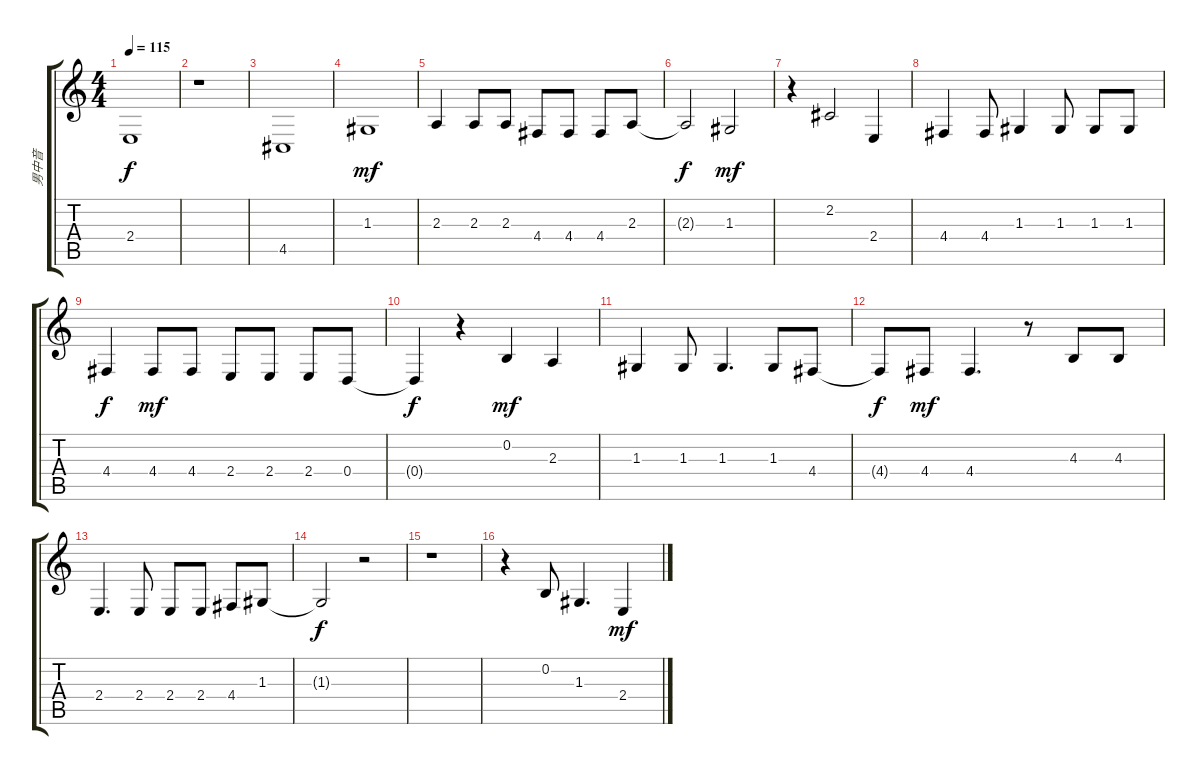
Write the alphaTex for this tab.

\track ("男中音" "男中音") {instrument stringensemble1}
\staff {score tabs}
\tuning (E4 B3 G3 D3 A2 E2) {hide}
\ts (4 4)
\tempo 115
\clef g2
\ks c
2.4{t}.1{dy f} |
r.1 |
4.5.1 |
1.3.1{dy mf} |
2.3.4 2.3.8 2.3.8 4.4.8 4.4.8 4.4.8 2.3.8 |
2.3{t}.2{dy f} 1.3.2{dy mf} |
r.4 2.2.2 2.4.4 |
4.4.4 4.4.8 1.3.4 1.3.8 1.3.8 1.3.8 |
4.4.4{dy f} 4.4.8{dy mf} 4.4.8 2.4.8 2.4.8 2.4.8 0.4.8 |
0.4{t}.4{dy f} r.4 0.2.4{dy mf} 2.3.4 |
1.3.4 1.3.8 1.3.4{d} 1.3.8 4.4.8 |
4.4{t}.8{dy f} 4.4.8{dy mf} 4.4.4{d} r.8 4.3.8 4.3.8 |
2.4.4{d} 2.4.8 2.4.8 2.4.8 4.4.8 1.3.8 |
1.3{t}.2{dy f} r.2 |
r.1 |
r.4 0.2.8 1.3.4{d} 2.4.4{dy mf}
